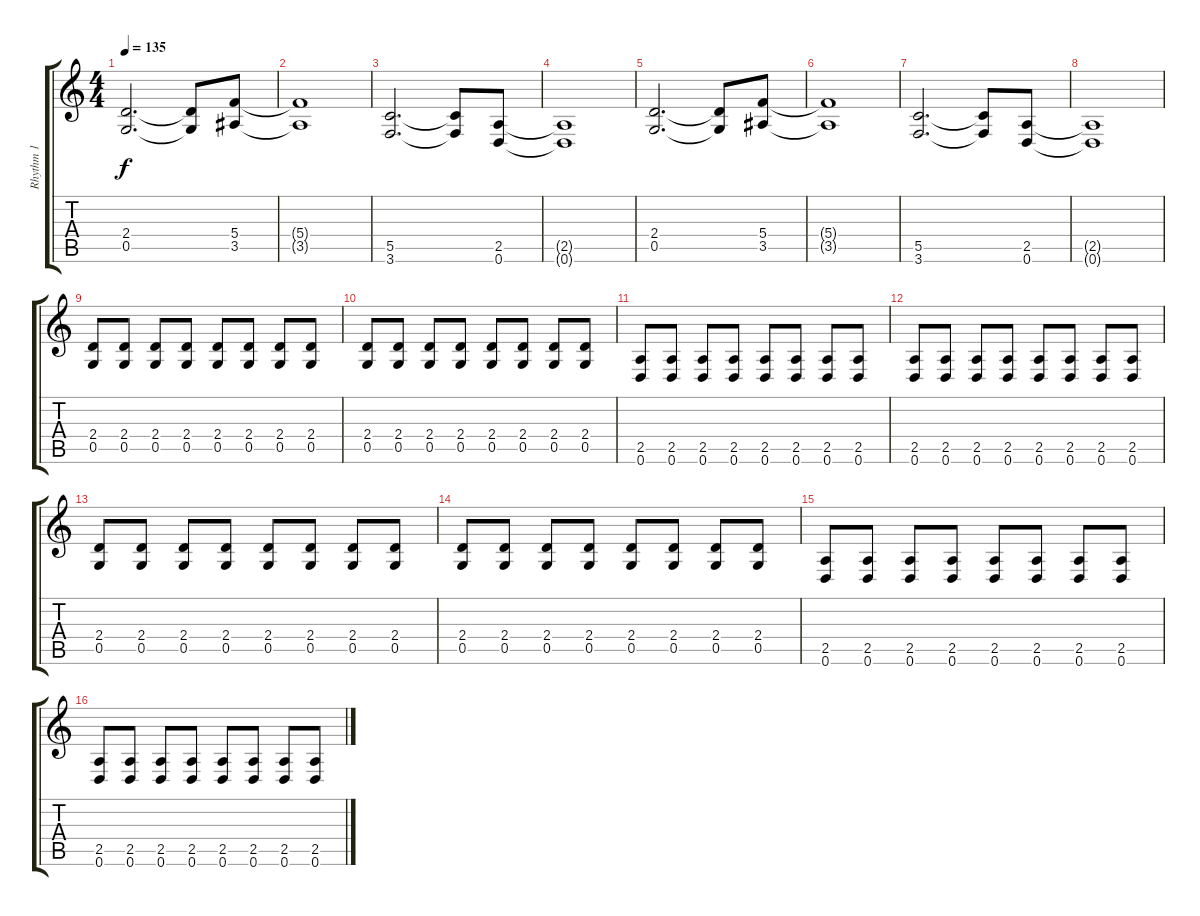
\track ("Rhythm 1" "Rhythm 1") {instrument distortionguitar}
\staff {score tabs}
\tuning (D4 A3 F3 C3 G2 D2) {hide}
\ts (4 4)
\tempo 135
\clef g2
\ks c
(2.4 0.5).2{d dy f} (2.4{t} 0.5{t}).8 (5.4 3.5).8 |
(5.4{t} 3.5{t}).1 |
(5.5 3.6).2{d} (5.5{t} 3.6{t}).8 (2.5 0.6).8 |
(2.5{t} 0.6{t}).1 |
(2.4 0.5).2{d} (2.4{t} 0.5{t}).8 (5.4 3.5).8 |
(5.4{t} 3.5{t}).1 |
(5.5 3.6).2{d} (5.5{t} 3.6{t}).8 (2.5 0.6).8 |
(2.5{t} 0.6{t}).1 |
(2.4 0.5).8 (2.4 0.5).8 (2.4 0.5).8 (2.4 0.5).8 (2.4 0.5).8 (2.4 0.5).8 (2.4 0.5).8 (2.4 0.5).8 |
(2.4 0.5).8 (2.4 0.5).8 (2.4 0.5).8 (2.4 0.5).8 (2.4 0.5).8 (2.4 0.5).8 (2.4 0.5).8 (2.4 0.5).8 |
(2.5 0.6).8 (2.5 0.6).8 (2.5 0.6).8 (2.5 0.6).8 (2.5 0.6).8 (2.5 0.6).8 (2.5 0.6).8 (2.5 0.6).8 |
(2.5 0.6).8 (2.5 0.6).8 (2.5 0.6).8 (2.5 0.6).8 (2.5 0.6).8 (2.5 0.6).8 (2.5 0.6).8 (2.5 0.6).8 |
(2.4 0.5).8 (2.4 0.5).8 (2.4 0.5).8 (2.4 0.5).8 (2.4 0.5).8 (2.4 0.5).8 (2.4 0.5).8 (2.4 0.5).8 |
(2.4 0.5).8 (2.4 0.5).8 (2.4 0.5).8 (2.4 0.5).8 (2.4 0.5).8 (2.4 0.5).8 (2.4 0.5).8 (2.4 0.5).8 |
(2.5 0.6).8 (2.5 0.6).8 (2.5 0.6).8 (2.5 0.6).8 (2.5 0.6).8 (2.5 0.6).8 (2.5 0.6).8 (2.5 0.6).8 |
(2.5 0.6).8 (2.5 0.6).8 (2.5 0.6).8 (2.5 0.6).8 (2.5 0.6).8 (2.5 0.6).8 (2.5 0.6).8 (2.5 0.6).8
